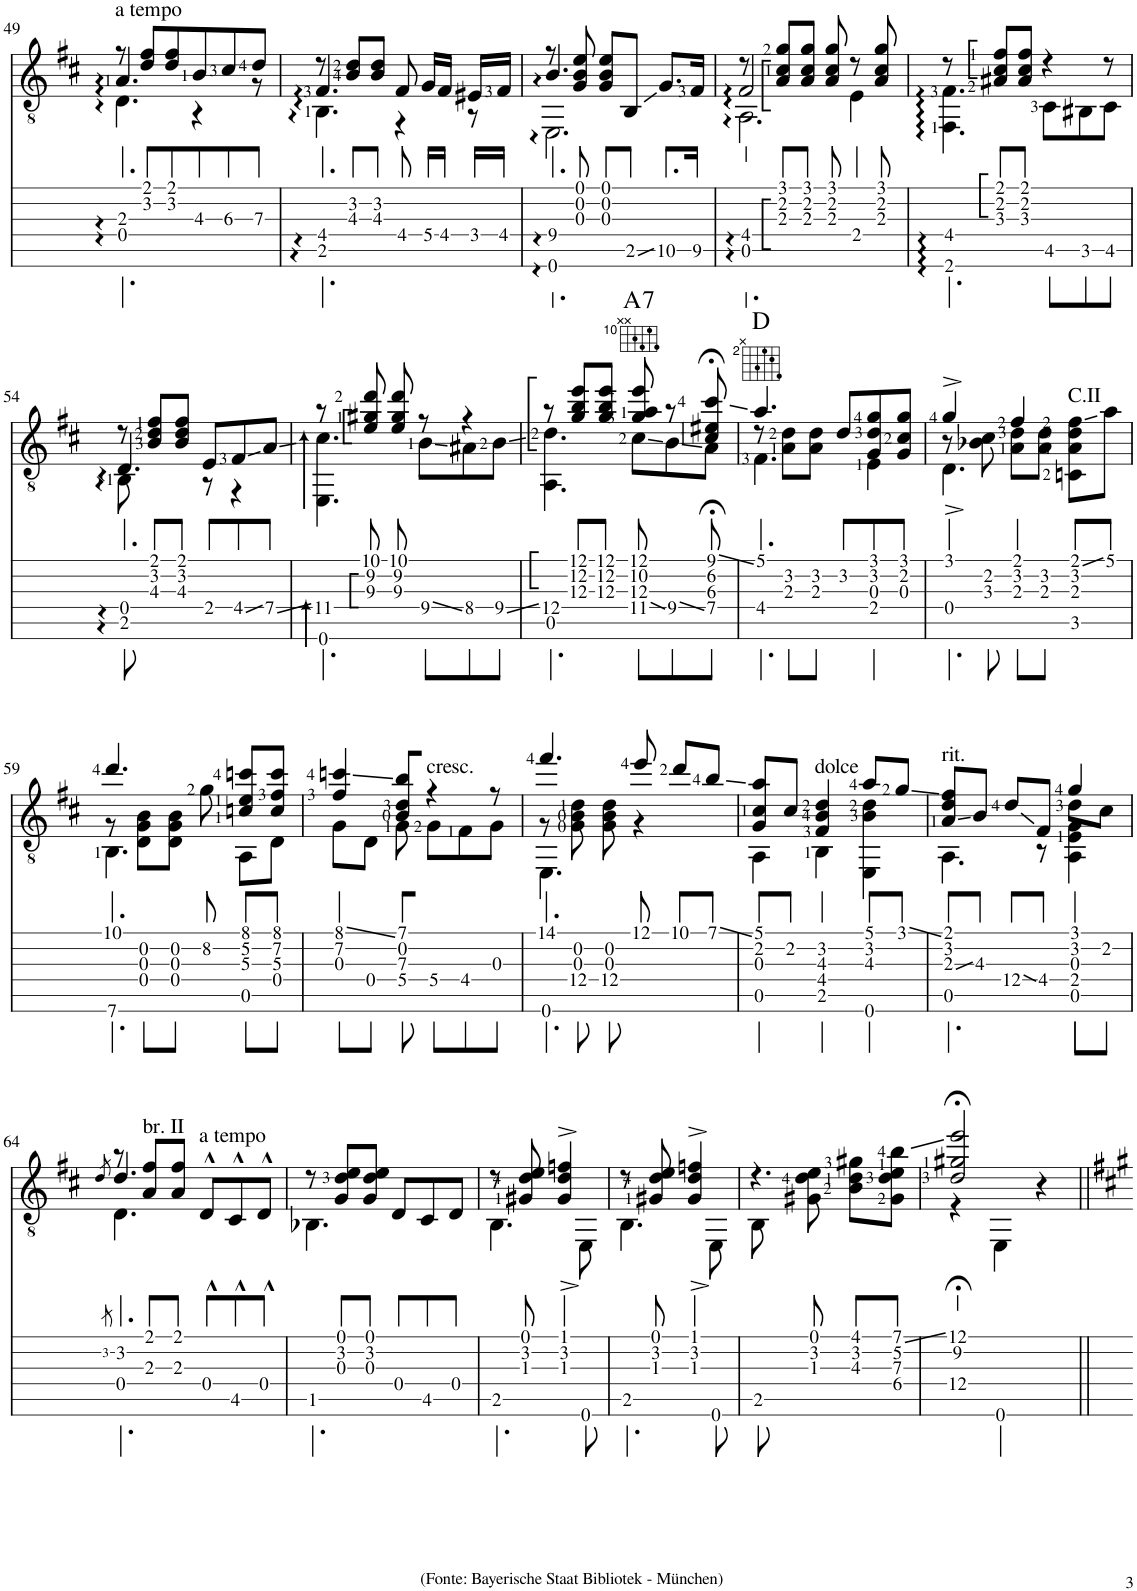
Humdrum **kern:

**kern	**kern	**harte
*part2	*part1	*part1
*staff2	*staff1	*
*I"Chitarra classica (Intavolatura)	*I"Guitar	*
!!LO:PB:g=z
*	*clefGv2	*
*k[f#c#]	*k[f#c#]	*
*M3/4	*M3/4	*
=49	=49	=49
*^	*^	*
*	*^	*	*^	*
!	!	!	!LO:TX:a:t=a tempo	!	!	!
8r	4.A/	4.D\	8r	4.A/	4.D\	.
8d/ 8f#/L	.	.	8d/ 8f#/L	.	.	.
8d/ 8f#/	.	.	8d/ 8f#/	.	.	.
8B/	4.ryy	4r	8B/	4.ryy	4r	.
8c#/	.	.	8c#/	.	.	.
8d/J	.	8r	8d/J	.	8r	.
=50	=50	=50	=50	=50	=50	=50
8r	4.F#/	4.BB\	8r	4.F#/	4.BB\	.
8B/ 8d/L	.	.	8B/ 8d/L	.	.	.
8B/ 8d/J	.	.	8B/ 8d/J	.	.	.
8F#/	4.ryy	4r	8F#/	4.ryy	4r	.
16G/LL	.	.	16G/LL	.	.	.
16F#/JJ	.	.	16F#/JJ	.	.	.
16E#X/LL	.	8r	16E#X/LL	.	8r	.
16F#/JJ	.	.	16F#/JJ	.	.	.
=51	=51	=51	=51	=51	=51	=51
8r	2.EE\	4.B/	8r	2.EE\	4.B/	.
8G/ 8B/ 8e/	.	.	8G/ 8B/ 8e/	.	.	.
8G/ 8B/ 8e/L	.	.	8G/ 8B/ 8e/L	.	.	.
8BB/J	.	4.ryy	8BB/J	.	4.ryy	.
8.G/L	.	.	8.G/L	.	.	.
16F#/Jk	.	.	16F#/Jk	.	.	.
=52	=52	=52	=52	=52	=52	=52
8r	2F#/	2.AA\	8r	2F#/	2.AA\	.
8A/ 8c#/ 8g/L	.	.	8A/ 8c#/ 8g/L	.	.	.
8A/ 8c#/ 8g/J	.	.	8A/ 8c#/ 8g/J	.	.	.
8A/ 8c#/ 8g/	.	.	8A/ 8c#/ 8g/	.	.	.
8r	4E/	.	8r	4E\	.	.
8A/ 8c#/ 8g/	.	.	8A/ 8c#/ 8g/	.	.	.
*	*v	*v	*	*	*	*
*	*	*	*v	*v	*
=53	=53	=53	=53	=53
8r	4.FF#\ 4.F#\	8r	4.FF#\ 4.F#\	.
8A#X/ 8c#/ 8f#/L	.	8A#X/ 8c#/ 8f#/L	.	.
8A#/ 8c#/ 8f#/J	.	8A#/ 8c#/ 8f#/J	.	.
4r	8C#\L	4r	8C#\L	.
.	8BB#X\	.	8BB#X\	.
8r	8C#\J	8r	8C#\J	.
!!LO:LB:g=z
=54	=54	=54	=54	=54
*	*^	*	*^	*
8r	8BB\	4.D/	8r	8BB\	4.D/	.
8B/ 8d/ 8f#/L	2ryy	.	8B/ 8d/ 8f#/L	2ryy	.	.
8B/ 8d/ 8f#/J	.	.	8B/ 8d/ 8f#/J	.	.	.
8E/L	.	8r	8E/L	.	8r	.
8F#/	.	4r	8F#/	.	4r	.
8A/J	8ryy	.	8A/J	8ryy	.	.
*	*v	*v	*	*	*	*
*	*	*	*v	*v	*
=55	=55	=55	=55	=55
8r	4.EE\ 4.c#\	8r	4.EE\ 4.c#\	.
8e/ 8g#X/ 8dd/	.	8e/ 8g#X/ 8dd/	.	.
8e/ 8g#/ 8dd/	.	8e/ 8g#/ 8dd/	.	.
8r	8B\L	8r	8B\L	.
4r	8A#X\	4r	8A#X\	.
.	8B\J	.	8B\J	.
=56	=56	=56	=56	=56
8r	4.AA\ 4.d\	8r	4.AA\ 4.d\	.
8g/ 8b/ 8ee/L	.	8g/ 8b/ 8ee/L	.	.
8g/ 8b/ 8ee/J	.	8g/ 8b/ 8ee/J	.	.
!	!	!	!	!LO:H:kt=7
8g/ 8a/ 8ee/	8c#\L	8g/ 8a/ 8ee/	8c#\L	A:7
8r	8B\	8r	8B\	.
8c#/;< 8e#X/;< 8cc#/;<	8A\J	8c#/;< 8e#X/;< 8cc#/;<	8A\J	.
=57	=57	=57	=57	=57
*	*^	*	*^	*
4.a/	8r	4.F#\	4.a/	8r	4.F#\	D:maj
.	8A\ 8d\L	.	.	8A\ 8d\L	.	.
.	8A\ 8d\J	.	.	8A\ 8d\J	.	.
8d/L	4.ryy	8ryy	8d/L	4.ryy	8ryy	.
8G/ 8d/ 8g/	.	4E\	8G/ 8d/ 8g/	.	4E\	.
8G/ 8c#/ 8g/J	.	.	8G/ 8c#/ 8g/J	.	.	.
=58	=58	=58	=58	=58	=58	=58
4g^/	8r	4.D\	4g^/	8r	4.D\	.
.	8B-X\ 8c#\	.	.	8B-X\ 8c#\	.	.
4f#/	8A\ 8d\L	.	4f#/	8A\ 8d\L	.	.
.	8A\ 8d\J	4.ryy	.	8A\ 8d\J	4.ryy	.
!	!	!	!LO:TX:a:t=C.II	!	!	!
8Cn/ 8A/ 8d/ 8f#/L	4ryy	.	8Cn\ 8A\ 8d\ 8f#\L	4ryy	.	.
8a/J	.	.	8a\J	.	.	.
!!LO:LB:g=z	!!	!!
=59	=59	=59	=59	=59	=59	=59
4.dd/	8r	4.BB\	4.dd/	8r	4.BB\	.
.	8D\ 8G\ 8B\L	.	.	8D\ 8G\ 8B\L	.	.
.	8D\ 8G\ 8B\J	.	.	8D\ 8G\ 8B\J	.	.
8g/	4.ryy	8ryy	8g\	4.ryy	8ryy	.
8cn/ 8e/ 8ccn/L	.	8AA\L	8cn/ 8e/ 8ccn/L	.	8AA\L	.
8c/ 8f#/ 8cc/J	.	8D\J	8c/ 8f#/ 8cc/J	.	8D\J	.
*	*v	*v	*	*	*	*
*	*	*	*v	*v	*
=60	=60	=60	=60	=60
4f#/ 4ccn/	8G\L	4f#/ 4ccn/	8G\L	.
.	8D\J	.	8D\J	.
8d/ 8B/ 8b/	8G\	8B/ 8d/ 8b/	8G\	.
!	!	!LO:TX:a:t=cresc.	!	!
4r	8G\L	4r	8G\L	.
.	8F#\	.	8F#\	.
8r	8G\J	8r	8G\J	.
=61	=61	=61	=61	=61
*	*^	*	*^	*
4.ff#/	8r	4.EE\	4.ff#/	8r	4.EE\	.
.	8d\ 8G\ 8B\	.	.	8G\ 8B\ 8d\	.	.
.	8d\ 8G\ 8B\	.	.	8G\ 8B\ 8d\	.	.
8ee/	4r	4.ryy	8ee/	4r	4.ryy	.
8dd/L	.	.	8dd/L	.	.	.
8b/J	8ryy	.	8b/J	8ryy	.	.
*	*v	*v	*	*	*	*
*	*	*	*v	*v	*
=62	=62	=62	=62	=62
8G/ 8c#/ 8a/L	4AA\	8G/ 8c#/ 8a/L	4AA\	.
8c#/J	.	8c#/J	.	.
!	!	!LO:TX:a:t=dolce	!	!
4F#/ 4B/ 4d/	4BB\	4F#/ 4B/ 4d/	4BB\	.
8a/L	4EE\ 4B\ 4d\	8a/L	4EE\ 4B\ 4d\	.
8g/J	.	8g/J	.	.
=63	=63	=63	=63	=63
*	*^	*	*^	*
!	!	!	!LO:TX:a:t=rit.	!	!	!
8A/ 8d/ 8f#/L	4.AA\	2ryy	8A/ 8d/ 8f#/L	4.AA\	2ryy	.
8B/J	.	.	8B/J	.	.	.
8d/L	.	.	8d/L	.	.	.
8F#/J	8r	.	8F#/J	8r	.	.
4g/	4AA\ 4E\ 4G\	8d\L	4g/	4AA\ 4E\ 4G\	8d\L	.
.	.	8c#\J	.	.	8c#\J	.
!!LO:LB:g=z	!!	!!
=64	=64	=64	=64	=64	=64	=64
.	.	8qd/	.	.	8qd/	.
8r	4.D\	4.d/	8r	4.D\	4.d/	.
!	!	!	!LO:TX:a:t=br. II	!	!	!
8A/ 8f#/L	.	.	8A/ 8f#/L	.	.	.
8A/ 8f#/J	.	.	8A/ 8f#/J	.	.	.
!	!	!	!LO:TX:a:t=a tempo	!	!	!
8D^^/L	4.ryy	4.ryy	8D^^/L	4.ryy	4.ryy	.
8C#^^/	.	.	8C#^^/	.	.	.
8D^^/J	.	.	8D^^/J	.	.	.
*	*v	*v	*	*	*	*
*	*	*	*v	*v	*
=65	=65	=65	=65	=65
8r	4.BB-X\	8r	4.BB-X\	.
8G/ 8d/ 8e/L	.	8G/ 8d/ 8e/L	.	.
8G/ 8d/ 8e/J	.	8G/ 8d/ 8e/J	.	.
8D/L	4.ryy	8D/L	4.ryy	.
8C#/	.	8C#/	.	.
8D/J	.	8D/J	.	.
=66	=66	=66	=66	=66
8r	4.BB\	8r	4.BB\	.
8G#X/ 8d/ 8e/	.	8G#X/ 8d/ 8e/	.	.
4G#/^ 4d/^ 4fn/^	.	4G#/^ 4d/^ 4fn/^	.	.
.	8EE\	.	8EE\	.
=67	=67	=67	=67	=67
8r	4.BB\	8r	4.BB\	.
8G#X/ 8d/ 8e/	.	8G#X/ 8d/ 8e/	.	.
4G#/^ 4d/^ 4fn/^	.	4G#/^ 4d/^ 4fn/^	.	.
.	8EE\	.	8EE\	.
=68	=68	=68	=68	=68
4.r	8BB\	4.r	8BB\	.
.	2ryy	.	2ryy	.
8G#X/ 8d/ 8e/	.	8G#X\ 8d\ 8e\	.	.
8B/ 8d/ 8g#X/L	.	8B\ 8d\ 8g#X\L	.	.
8G#/ 8d/ 8e/ 8b/J	8ryy	8G#\ 8d\ 8e\ 8b\J	8ryy	.
=69	=69	=69	=69	=69
2d/;< 2g#X/;< 2ee/;<	4r	2d/;< 2g#X/;< 2ee/;<	4r	.
.	4EE\	.	4EE\	.
4r	4ryy	4r	4ryy	.
*v	*v	*	*	*
*	*v	*v	*
=||	=||	=||
*-	*-	*-
